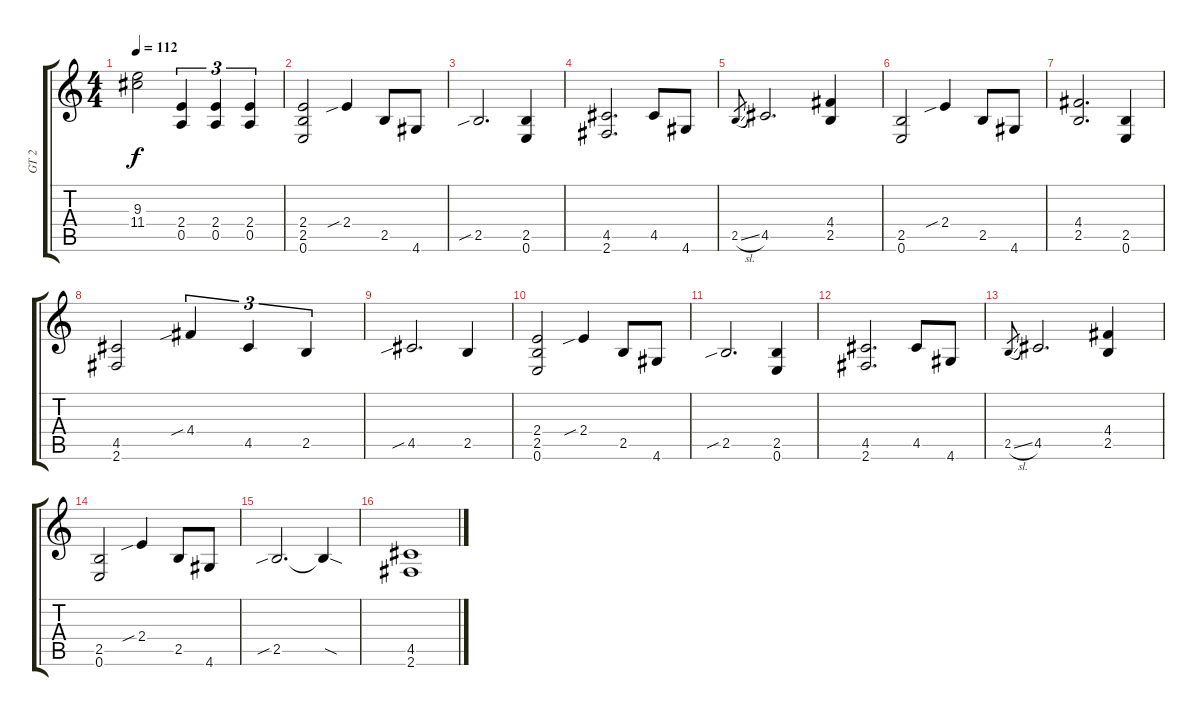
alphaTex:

\track ("GT 2" "GT 2") {instrument overdrivenguitar}
\staff {score tabs}
\tuning (E4 B3 G3 D3 A2 E2) {hide}
\ts (4 4)
\tempo 112
\clef g2
\ks c
(9.3 11.4).2{dy f} (2.4 0.5).4{tu (3 2)} (2.4 0.5).4{tu (3 2)} (2.4 0.5).4{tu (3 2)} |
(2.4 2.5 0.6).2 2.4{sib}.4 2.5.8 4.6.8 |
2.5{sib}.2{d} (2.5 0.6).4 |
(4.5 2.6).2{d} 4.5.8 4.6.8 |
2.5{sl}.8{gr} 4.5.2{d} (4.4 2.5).4 |
(2.5 0.6).2 2.4{sib}.4 2.5.8 4.6.8 |
(4.4 2.5).2{d} (2.5 0.6).4 |
(4.5 2.6).2 4.4{sib}.4{tu (3 2)} 4.5.4{tu (3 2)} 2.5.4{tu (3 2)} |
4.5{sib}.2{d} 2.5.4 |
(2.4 2.5 0.6).2 2.4{sib}.4 2.5.8 4.6.8 |
2.5{sib}.2{d} (2.5 0.6).4 |
(4.5 2.6).2{d} 4.5.8 4.6.8 |
2.5{sl}.8{gr} 4.5.2{d} (4.4 2.5).4 |
(2.5 0.6).2 2.4{sib}.4 2.5.8 4.6.8 |
2.5{sib}.2{d} 2.5{sod t}.4 |
(4.5 2.6).1
